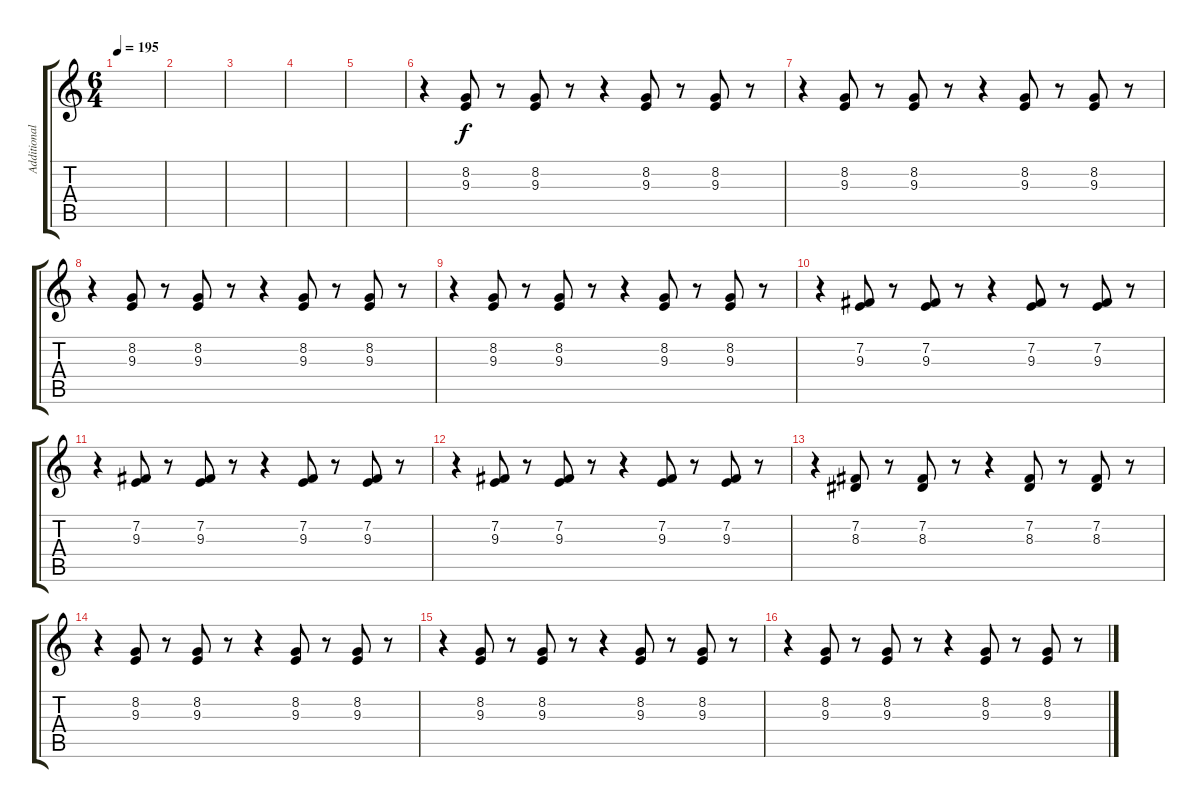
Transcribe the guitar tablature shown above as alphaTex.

\track ("Additional Guitar + Effects" "Additional") {instrument drawbarorgan}
\staff {score tabs}
\tuning (E4 B3 G3 D3 A2 E2) {hide}
\ts (6 4)
\tempo 195
\clef g2
\ks c
|
|
|
|
|
r.4 (8.2 9.3).8 r.8 (8.2 9.3).8 r.8 r.4 (8.2 9.3).8 r.8 (8.2 9.3).8 r.8 |
r.4 (8.2 9.3).8 r.8 (8.2 9.3).8 r.8 r.4 (8.2 9.3).8 r.8 (8.2 9.3).8 r.8 |
r.4 (8.2 9.3).8 r.8 (8.2 9.3).8 r.8 r.4 (8.2 9.3).8 r.8 (8.2 9.3).8 r.8 |
r.4 (8.2 9.3).8 r.8 (8.2 9.3).8 r.8 r.4 (8.2 9.3).8 r.8 (8.2 9.3).8 r.8 |
r.4 (7.2 9.3).8 r.8 (7.2 9.3).8 r.8 r.4 (7.2 9.3).8 r.8 (7.2 9.3).8 r.8 |
r.4 (7.2 9.3).8 r.8 (7.2 9.3).8 r.8 r.4 (7.2 9.3).8 r.8 (7.2 9.3).8 r.8 |
r.4 (7.2 9.3).8 r.8 (7.2 9.3).8 r.8 r.4 (7.2 9.3).8 r.8 (7.2 9.3).8 r.8 |
r.4 (7.2 8.3).8 r.8 (7.2 8.3).8 r.8 r.4 (7.2 8.3).8 r.8 (7.2 8.3).8 r.8 |
r.4 (8.2 9.3).8 r.8 (8.2 9.3).8 r.8 r.4 (8.2 9.3).8 r.8 (8.2 9.3).8 r.8 |
r.4 (8.2 9.3).8 r.8 (8.2 9.3).8 r.8 r.4 (8.2 9.3).8 r.8 (8.2 9.3).8 r.8 |
r.4 (8.2 9.3).8 r.8 (8.2 9.3).8 r.8 r.4 (8.2 9.3).8 r.8 (8.2 9.3).8 r.8
